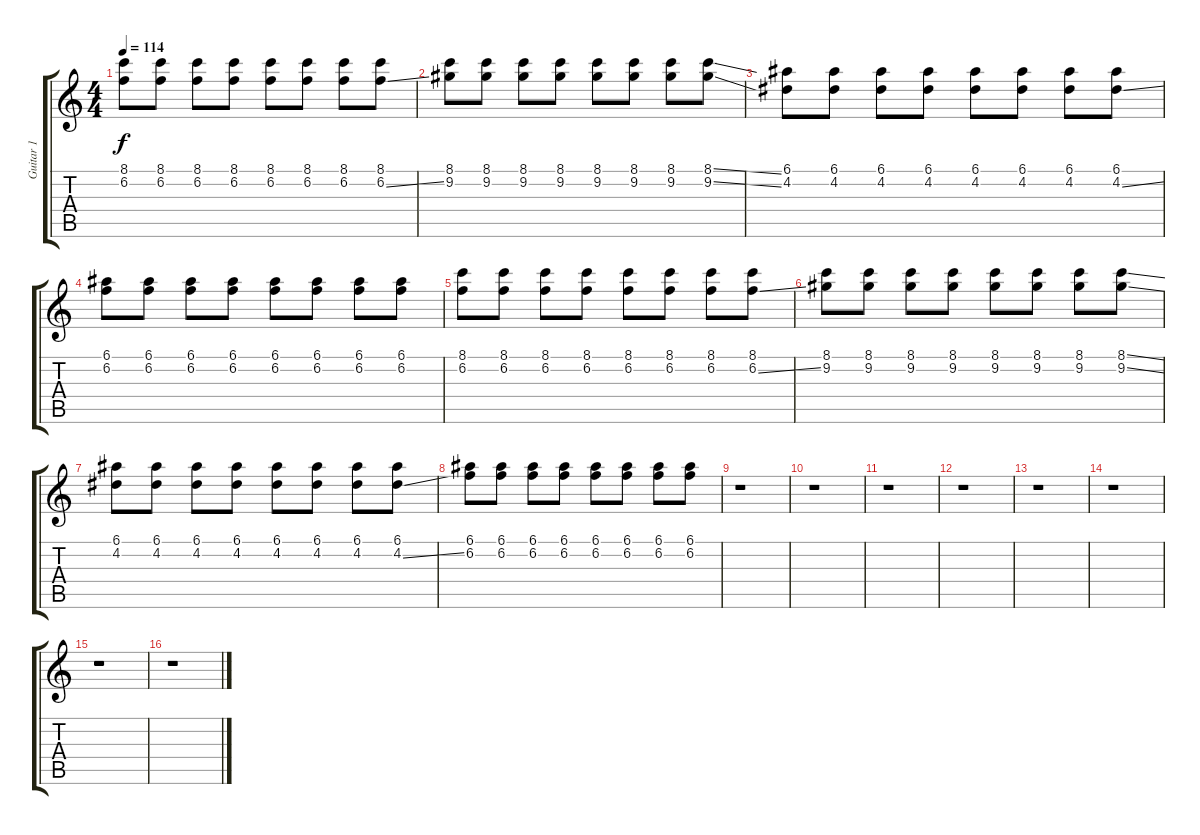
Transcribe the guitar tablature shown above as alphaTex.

\track ("Guitar 1" "Guitar 1") {instrument distortionguitar}
\staff {score tabs}
\tuning (E4 B3 G3 D3 A2 E2) {hide}
\ts (4 4)
\tempo 114
\clef g2
\ks c
(8.1 6.2).8{dy f} (8.1 6.2).8 (8.1 6.2).8 (8.1 6.2).8 (8.1 6.2).8 (8.1 6.2).8 (8.1 6.2).8 (8.1 6.2{ss}).8 |
(8.1 9.2).8 (8.1 9.2).8 (8.1 9.2).8 (8.1 9.2).8 (8.1 9.2).8 (8.1 9.2).8 (8.1 9.2).8 (8.1{ss} 9.2{ss}).8 |
(6.1 4.2).8 (6.1 4.2).8 (6.1 4.2).8 (6.1 4.2).8 (6.1 4.2).8 (6.1 4.2).8 (6.1 4.2).8 (6.1 4.2{ss}).8 |
(6.1 6.2).8 (6.1 6.2).8 (6.1 6.2).8 (6.1 6.2).8 (6.1 6.2).8 (6.1 6.2).8 (6.1 6.2).8 (6.1 6.2).8 |
(8.1 6.2).8 (8.1 6.2).8 (8.1 6.2).8 (8.1 6.2).8 (8.1 6.2).8 (8.1 6.2).8 (8.1 6.2).8 (8.1 6.2{ss}).8 |
(8.1 9.2).8 (8.1 9.2).8 (8.1 9.2).8 (8.1 9.2).8 (8.1 9.2).8 (8.1 9.2).8 (8.1 9.2).8 (8.1{ss} 9.2{ss}).8 |
(6.1 4.2).8 (6.1 4.2).8 (6.1 4.2).8 (6.1 4.2).8 (6.1 4.2).8 (6.1 4.2).8 (6.1 4.2).8 (6.1 4.2{ss}).8 |
(6.1 6.2).8 (6.1 6.2).8 (6.1 6.2).8 (6.1 6.2).8 (6.1 6.2).8 (6.1 6.2).8 (6.1 6.2).8 (6.1 6.2).8 |
r.1 |
r.1 |
r.1 |
r.1 |
r.1 |
r.1 |
r.1 |
r.1
